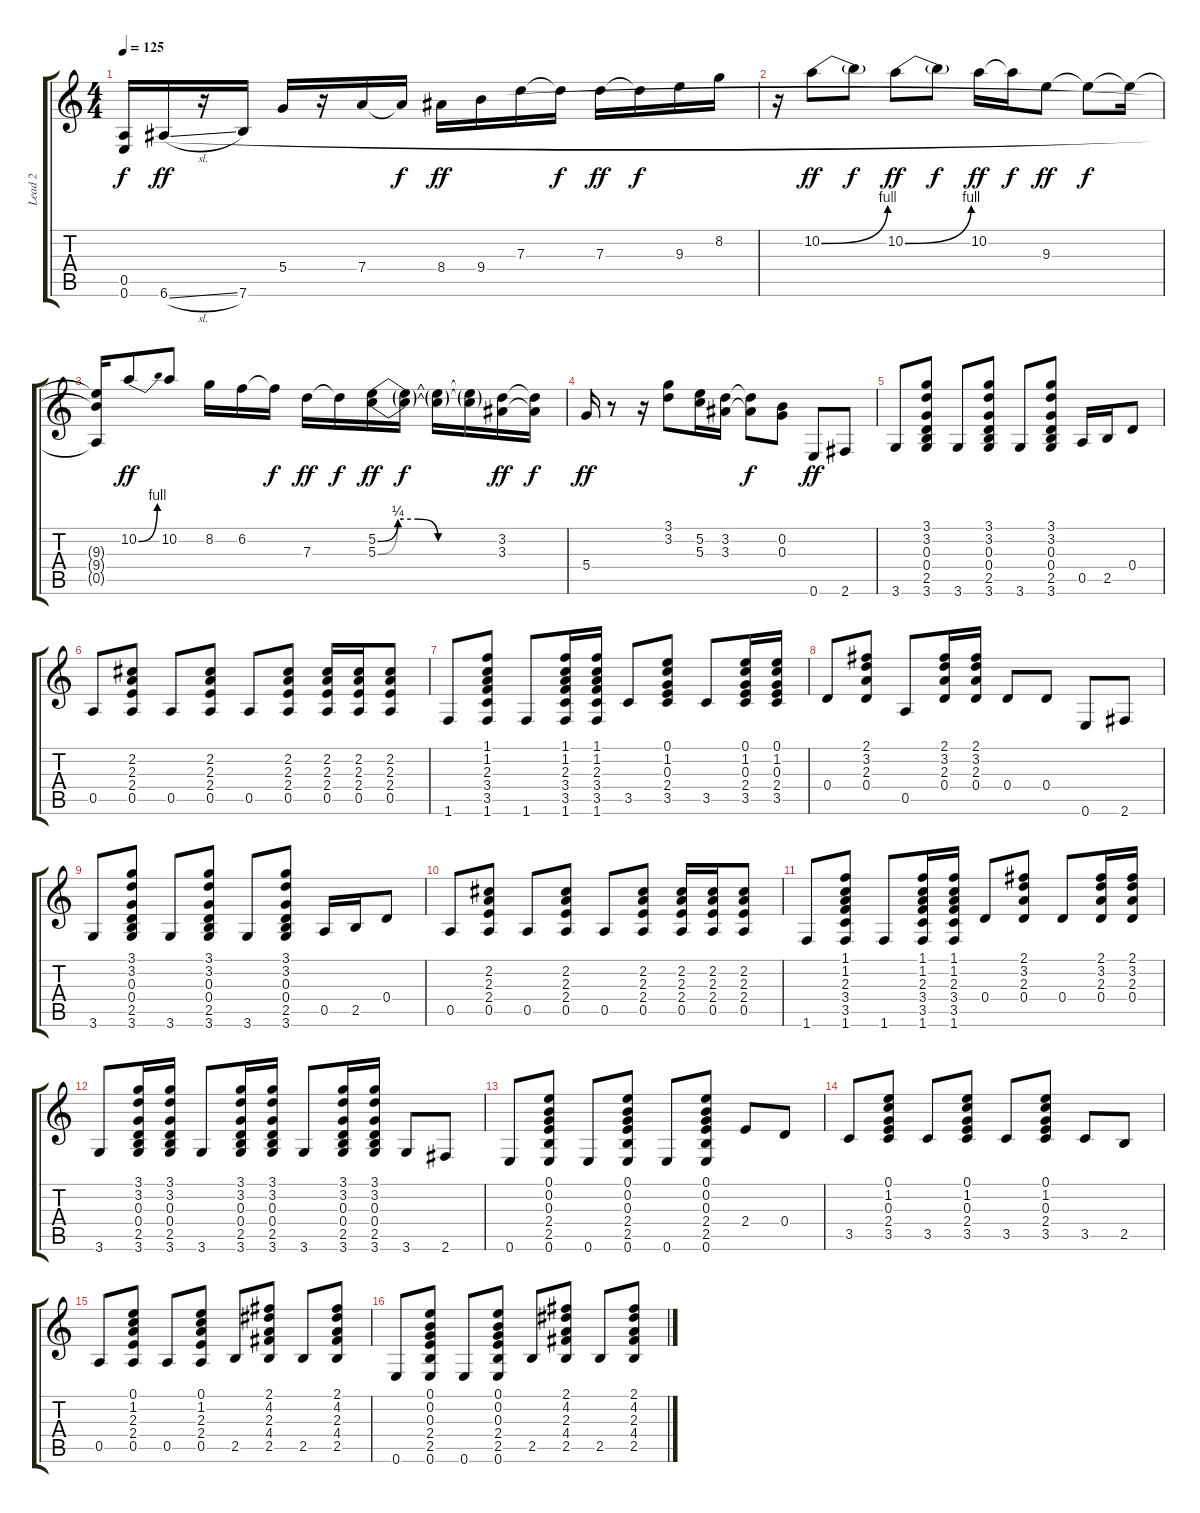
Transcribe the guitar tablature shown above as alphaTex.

\track ("Lead 2" "Lead 2") {instrument electricguitarclean}
\staff {score tabs}
\tuning (E4 B3 G3 D3 A2 E2) {hide}
\ts (4 4)
\tempo 125
\clef g2
\ks c
(0.5{t} 0.6).16{dy f} 6.6{sl}.16{dy ff} r.16 7.6.16 5.4.16 r.16 7.4.16 7.4{t}.16{dy f} 8.4.16{dy ff} 9.4.16 7.3.16 7.3{t}.16{dy f} 7.3.16{dy ff} 7.3{t}.16{dy f} 9.3.16 8.2.16 |
r.16 10.2{be (bend 0 0 60 4)}.8{dy ff} 10.2{t}.8{dy f} 10.2{be (bend 0 0 60 4)}.8{dy ff} 10.2{t}.8{dy f} 10.2.16{dy ff} 10.2{t}.16{dy f} 9.3.8{dy ff} 9.3{t}.8{dy f} 9.3{t}.16 |
(9.3{t} 9.4{t} 0.5{t}).16 10.2{be (bend 0 0 60 4)}.8{dy ff} 10.2.8 8.2.16 6.2.16 6.2{t}.16{dy f} 7.3.16{dy ff} 7.3{t}.16{dy f} (5.2{be (custom 0 0 10 1 20 1 30 0 60 0)} 5.3{be (custom 0 0 10 1 20 1 30 0 60 0)}).16{dy ff} (5.2{t} 5.3{t}).16{dy f} (5.2{t} 5.3{t}).16 (5.2{t} 5.3{t}).16 (3.2 3.3).16{dy ff} (3.2{t} 3.3{t}).16{dy f} |
5.4.16{dy ff} r.8 r.16 (3.1 3.2).8 (5.2 5.3).16 (3.2 3.3).16 (3.2{t} 3.3{t}).8{dy f} (0.2 0.3).8 0.6.8{dy ff} 2.6.8 |
3.6.8 (3.1 3.2 0.3 0.4 2.5 3.6).8 3.6.8 (3.1 3.2 0.3 0.4 2.5 3.6).8 3.6.8 (3.1 3.2 0.3 0.4 2.5 3.6).8 0.5.16 2.5.16 0.4.8 |
0.5.8 (2.2 2.3 2.4 0.5).8 0.5.8 (2.2 2.3 2.4 0.5).8 0.5.8 (2.2 2.3 2.4 0.5).8 (2.2 2.3 2.4 0.5).16 (2.2 2.3 2.4 0.5).16 (2.2 2.3 2.4 0.5).8 |
1.6.8 (1.1 1.2 2.3 3.4 3.5 1.6).8 1.6.8 (1.1 1.2 2.3 3.4 3.5 1.6).16 (1.1 1.2 2.3 3.4 3.5 1.6).16 3.5.8 (0.1 1.2 0.3 2.4 3.5).8 3.5.8 (0.1 1.2 0.3 2.4 3.5).16 (0.1 1.2 0.3 2.4 3.5).16 |
0.4.8 (2.1 3.2 2.3 0.4).8 0.5.8 (2.1 3.2 2.3 0.4).16 (2.1 3.2 2.3 0.4).16 0.4.8 0.4.8 0.6.8 2.6.8 |
3.6.8 (3.1 3.2 0.3 0.4 2.5 3.6).8 3.6.8 (3.1 3.2 0.3 0.4 2.5 3.6).8 3.6.8 (3.1 3.2 0.3 0.4 2.5 3.6).8 0.5.16 2.5.16 0.4.8 |
0.5.8 (2.2 2.3 2.4 0.5).8 0.5.8 (2.2 2.3 2.4 0.5).8 0.5.8 (2.2 2.3 2.4 0.5).8 (2.2 2.3 2.4 0.5).16 (2.2 2.3 2.4 0.5).16 (2.2 2.3 2.4 0.5).8 |
1.6.8 (1.1 1.2 2.3 3.4 3.5 1.6).8 1.6.8 (1.1 1.2 2.3 3.4 3.5 1.6).16 (1.1 1.2 2.3 3.4 3.5 1.6).16 0.4.8 (2.1 3.2 2.3 0.4).8 0.4.8 (2.1 3.2 2.3 0.4).16 (2.1 3.2 2.3 0.4).16 |
3.6.8 (3.1 3.2 0.3 0.4 2.5 3.6).16 (3.1 3.2 0.3 0.4 2.5 3.6).16 3.6.8 (3.1 3.2 0.3 0.4 2.5 3.6).16 (3.1 3.2 0.3 0.4 2.5 3.6).16 3.6.8 (3.1 3.2 0.3 0.4 2.5 3.6).16 (3.1 3.2 0.3 0.4 2.5 3.6).16 3.6.8 2.6.8 |
0.6.8 (0.1 0.2 0.3 2.4 2.5 0.6).8 0.6.8 (0.1 0.2 0.3 2.4 2.5 0.6).8 0.6.8 (0.1 0.2 0.3 2.4 2.5 0.6).8 2.4.8 0.4.8 |
3.5.8 (0.1 1.2 0.3 2.4 3.5).8 3.5.8 (0.1 1.2 0.3 2.4 3.5).8 3.5.8 (0.1 1.2 0.3 2.4 3.5).8 3.5.8 2.5.8 |
0.5.8 (0.1 1.2 2.3 2.4 0.5).8 0.5.8 (0.1 1.2 2.3 2.4 0.5).8 2.5.8 (2.1 4.2 2.3 4.4 2.5).8 2.5.8 (2.1 4.2 2.3 4.4 2.5).8 |
0.6.8 (0.1 0.2 0.3 2.4 2.5 0.6).8 0.6.8 (0.1 0.2 0.3 2.4 2.5 0.6).8 2.5.8 (2.1 4.2 2.3 4.4 2.5).8 2.5.8 (2.1 4.2 2.3 4.4 2.5).8
